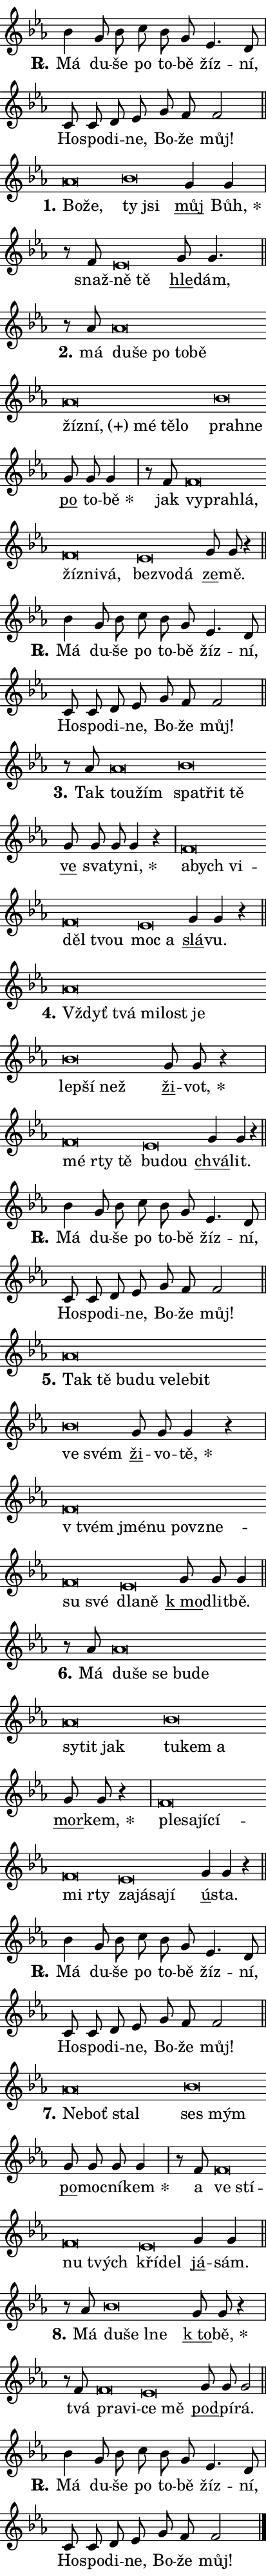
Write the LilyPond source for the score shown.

\version "2.22.1"
\header { tagline = "" }
\paper {
  indent = 0\cm
  top-margin = 0\cm
  right-margin = 0\cm
  bottom-margin = 0\cm
  left-margin = 0\cm
  paper-width = 7\cm
  page-breaking = #ly:one-page-breaking
  system-system-spacing.basic-distance = #11
  score-system-spacing.basic-distance = #11
  ragged-last = ##f
}


%% Author: Thomas Morley
%% https://lists.gnu.org/archive/html/lilypond-user/2020-05/msg00002.html
#(define (line-position grob)
"Returns position of @var[grob} in current system:
   @code{'start}, if at first time-step
   @code{'end}, if at last time-step
   @code{'middle} otherwise
"
  (let* ((col (ly:item-get-column grob))
         (ln (ly:grob-object col 'left-neighbor))
         (rn (ly:grob-object col 'right-neighbor))
         (col-to-check-left (if (ly:grob? ln) ln col))
         (col-to-check-right (if (ly:grob? rn) rn col))
         (break-dir-left
           (and
             (ly:grob-property col-to-check-left 'non-musical #f)
             (ly:item-break-dir col-to-check-left)))
         (break-dir-right
           (and
             (ly:grob-property col-to-check-right 'non-musical #f)
             (ly:item-break-dir col-to-check-right))))
        (cond ((eqv? 1 break-dir-left) 'start)
              ((eqv? -1 break-dir-right) 'end)
              (else 'middle))))

#(define (tranparent-at-line-position vctor)
  (lambda (grob)
  "Relying on @code{line-position} select the relevant enry from @var{vctor}.
Used to determine transparency,"
    (case (line-position grob)
      ((end) (not (vector-ref vctor 0)))
      ((middle) (not (vector-ref vctor 1)))
      ((start) (not (vector-ref vctor 2))))))

noteHeadBreakVisibility =
#(define-music-function (break-visibility)(vector?)
"Makes @code{NoteHead}s transparent relying on @var{break-visibility}"
#{
  \override NoteHead.transparent =
    #(tranparent-at-line-position break-visibility)
#})

#(define delete-ledgers-for-transparent-note-heads
  (lambda (grob)
    "Reads whether a @code{NoteHead} is transparent.
If so this @code{NoteHead} is removed from @code{'note-heads} from
@var{grob}, which is supposed to be @code{LedgerLineSpanner}.
As a result ledgers are not printed for this @code{NoteHead}"
    (let* ((nhds-array (ly:grob-object grob 'note-heads))
           (nhds-list
             (if (ly:grob-array? nhds-array)
                 (ly:grob-array->list nhds-array)
                 '()))
           ;; Relies on the transparent-property being done before
           ;; Staff.LedgerLineSpanner.after-line-breaking is executed.
           ;; This is fragile ...
           (to-keep
             (remove
               (lambda (nhd)
                 (ly:grob-property nhd 'transparent #f))
               nhds-list)))
      ;; TODO find a better method to iterate over grob-arrays, similiar
      ;; to filter/remove etc for lists
      ;; For now rebuilt from scratch
      (set! (ly:grob-object grob 'note-heads)  '())
      (for-each
        (lambda (nhd)
          (ly:pointer-group-interface::add-grob grob 'note-heads nhd))
        to-keep))))

hideNotes = {
  \noteHeadBreakVisibility #begin-of-line-visible
}
unHideNotes = {
  \noteHeadBreakVisibility #all-visible
}

% work-around for resetting accidentals
% https://lilypond.org/doc/v2.23/Documentation/notation/displaying-rhythms#unmetered-music
cadenzaMeasure = {
  \cadenzaOff
  \partial 1024 s1024
  \cadenzaOn
}

#(define-markup-command (accent layout props text) (markup?)
  "Underline accented syllable"
  (interpret-markup layout props
    #{\markup \override #'(offset . 4.3) \underline { #text }#}))

responsum = \markup \concat {
  "R" \hspace #-1.05 \path #0.1 #'((moveto 0 0.07) (lineto 0.9 0.8)) \hspace #0.05 "."
}

\layout {
    \context {
        \Staff
        \remove "Time_signature_engraver"
        \override LedgerLineSpanner.after-line-breaking = #delete-ledgers-for-transparent-note-heads
    }
    \context {
        \Voice {
            \override NoteHead.output-attributes = #'((class . "notehead"))
            \override Hairpin.height = #0.55
        }
    }
    \context {
        \Lyrics {
            \override StanzaNumber.output-attributes = #'((class . "stanzanumber"))
            \override LyricSpace.minimum-distance = #0.9
            \override LyricText.font-name = #"TeX Gyre Schola"
            \override LyricText.font-size = 1
            \override StanzaNumber.font-name = #"TeX Gyre Schola Bold"
            \override StanzaNumber.font-size = 1
        }
    }
}

% magnetic-lyrics.ily
%
%   written by
%     Jean Abou Samra <jean@abou-samra.fr>
%     Werner Lemberg <wl@gnu.org>
%
%   adapted by
%     Jiri Hon <jiri.hon@gmail.com>
%
% Version 2022-Apr-15

% https://www.mail-archive.com/lilypond-user@gnu.org/msg149350.html

#(define (Left_hyphen_pointer_engraver context)
   "Collect syllable-hyphen-syllable occurrences in lyrics and store
them in properties.  This engraver only looks to the left.  For
example, if the lyrics input is @code{foo -- bar}, it does the
following.

@itemize @bullet
@item
Set the @code{text} property of the @code{LyricHyphen} grob between
@q{foo} and @q{bar} to @code{foo}.

@item
Set the @code{left-hyphen} property of the @code{LyricText} grob with
text @q{foo} to the @code{LyricHyphen} grob between @q{foo} and
@q{bar}.
@end itemize

Use this auxiliary engraver in combination with the
@code{lyric-@/text::@/apply-@/magnetic-@/offset!} hook."
   (let ((hyphen #f)
         (text #f))
     (make-engraver
      (acknowledgers
       ((lyric-syllable-interface engraver grob source-engraver)
        (set! text grob)))
      (end-acknowledgers
       ((lyric-hyphen-interface engraver grob source-engraver)
        ;(when (not (grob::has-interface grob 'lyric-space-interface))
          (set! hyphen grob)));)
      ((stop-translation-timestep engraver)
       (when (and text hyphen)
         (ly:grob-set-object! text 'left-hyphen hyphen))
       (set! text #f)
       (set! hyphen #f)))))

#(define (lyric-text::apply-magnetic-offset! grob)
   "If the space between two syllables is less than the value in
property @code{LyricText@/.details@/.squash-threshold}, move the right
syllable to the left so that it gets concatenated with the left
syllable.

Use this function as a hook for
@code{LyricText@/.after-@/line-@/breaking} if the
@code{Left_@/hyphen_@/pointer_@/engraver} is active."
   (let ((hyphen (ly:grob-object grob 'left-hyphen #f)))
     (when hyphen
       (let ((left-text (ly:spanner-bound hyphen LEFT)))
         (when (grob::has-interface left-text 'lyric-syllable-interface)
           (let* ((common (ly:grob-common-refpoint grob left-text X))
                  (this-x-ext (ly:grob-extent grob common X))
                  (left-x-ext
                   (begin
                     ;; Trigger magnetism for left-text.
                     (ly:grob-property left-text 'after-line-breaking)
                     (ly:grob-extent left-text common X)))
                  ;; `delta` is the gap width between two syllables.
                  (delta (- (interval-start this-x-ext)
                            (interval-end left-x-ext)))
                  (details (ly:grob-property grob 'details))
                  (threshold (assoc-get 'squash-threshold details 0.2)))
             (when (< delta threshold)
               (let* (;; We have to manipulate the input text so that
                      ;; ligatures crossing syllable boundaries are not
                      ;; disabled.  For languages based on the Latin
                      ;; script this is essentially a beautification.
                      ;; However, for non-Western scripts it can be a
                      ;; necessity.
                      (lt (ly:grob-property left-text 'text))
                      (rt (ly:grob-property grob 'text))
                      (is-space (grob::has-interface hyphen 'lyric-space-interface))
                      (space (if is-space " " ""))
                      (space-markup (grob-interpret-markup grob " "))
                      (space-size (interval-length (ly:stencil-extent space-markup X)))
                      (extra-delta (if is-space space-size 0))
                      ;; Append new syllable.
                      (ltrt-space (if (and (string? lt) (string? rt))
                                (string-append lt space rt)
                                (make-concat-markup (list lt space rt))))
                      ;; Right-align `ltrt` to the right side.
                      (ltrt-space-markup (grob-interpret-markup
                               grob
                               (make-translate-markup
                                (cons (interval-length this-x-ext) 0)
                                (make-right-align-markup ltrt-space)))))
                 (begin
                   ;; Don't print `left-text`.
                   (ly:grob-set-property! left-text 'stencil #f)
                   ;; Set text and stencil (which holds all collected
                   ;; syllables so far) and shift it to the left.
                   (ly:grob-set-property! grob 'text ltrt-space)
                   (ly:grob-set-property! grob 'stencil ltrt-space-markup)
                   (ly:grob-translate-axis! grob (- (- delta extra-delta)) X))))))))))


#(define (lyric-hyphen::displace-bounds-first grob)
   ;; Make very sure this callback isn't triggered too early.
   (let ((left (ly:spanner-bound grob LEFT))
         (right (ly:spanner-bound grob RIGHT)))
     (ly:grob-property left 'after-line-breaking)
     (ly:grob-property right 'after-line-breaking)
     (ly:lyric-hyphen::print grob)))

squashThreshold = #0.4

\layout {
  \context {
    \Lyrics
    \consists #Left_hyphen_pointer_engraver
    \override LyricText.after-line-breaking =
      #lyric-text::apply-magnetic-offset!
    \override LyricHyphen.stencil = #lyric-hyphen::displace-bounds-first
    \override LyricText.details.squash-threshold = \squashThreshold
    \override LyricHyphen.minimum-distance = 0
    \override LyricHyphen.minimum-length = \squashThreshold
  }
}

squash = \override LyricText.details.squash-threshold = 9999
unSquash = \override LyricText.details.squash-threshold = \squashThreshold

left = \override LyricText.self-alignment-X = #LEFT
unLeft = \revert LyricText.self-alignment-X

starOffset = #(lambda (grob) 
                (let ((x_offset (ly:self-alignment-interface::aligned-on-x-parent grob)))
                  (if (= x_offset 0) 0 (+ x_offset 1.2))))

star = #(define-music-function (syllable)(string?)
"Append star separator at the end of a syllable"
#{
  \once \override LyricText.X-offset = #starOffset
  \lyricmode { \markup {
    #syllable
    \override #'((font-name . "TeX Gyre Schola Bold")) \hspace #0.2 \lower #0.65 \larger "*"
  } }
#})

starAccent = #(define-music-function (syllable)(string?)
"Append star separator at the end of a syllable and make accent"
#{
  \once \override LyricText.X-offset = #starOffset
  \lyricmode { \markup {
    \accent #syllable
    \override #'((font-name . "TeX Gyre Schola Bold")) \hspace #0.2 \lower #0.65 \larger "*"
  } }
#})

breath = #(define-music-function (syllable)(string?)
"Append breathing indicator at the end of a syllable"
#{
  \lyricmode { \markup { #syllable "+" } }
#})

optionalBreath = #(define-music-function (syllable)(string?)
"Append optional breathing indicator at the end of a syllable"
#{
  \lyricmode { \markup { #syllable "(+)" } }
#})


\score {
    <<
        \new Voice = "melody" { \cadenzaOn \key es \major \relative { bes'4 g8 bes c bes g \bar "" es4. d8 \cadenzaMeasure \bar "|" c c d es \bar "" g f f2 \cadenzaMeasure \bar "||" \break }
\relative { as'\breve*1/16 \hideNotes \breve*1/16 \bar "" \unHideNotes bes\breve*1/16 \hideNotes \breve*1/16 \bar "" \unHideNotes \bar "" g4 g4 \cadenzaMeasure \bar "|" r8 f es\breve*1/16 \hideNotes \breve*1/16 \bar "" \unHideNotes \bar "" g8 g4. \cadenzaMeasure \bar "||" \break }
\relative { r8 as'8 as\breve*1/16 \hideNotes \breve*1/16 \bar "" \breve*1/16 \bar "" \breve*1/16 \bar "" \breve*1/16 \bar "" \breve*1/16 \bar "" \breve*1/16 \bar "" \breve*1/16 \bar "" \breve*1/16 \breve*1/16 \bar "" \unHideNotes bes\breve*1/16 \hideNotes \breve*1/16 \bar "" \unHideNotes \bar "" g8 g g4 \cadenzaMeasure \bar "|" r8 f8 f\breve*1/16 \hideNotes \breve*1/16 \bar "" \breve*1/16 \bar "" \breve*1/16 \bar "" \breve*1/16 \breve*1/16 \bar "" \unHideNotes es\breve*1/16 \hideNotes \breve*1/16 \breve*1/16 \bar "" \unHideNotes \bar "" g8 g r4 \cadenzaMeasure \bar "||" \break }
\relative { bes'4 g8 bes c bes g \bar "" es4. d8 \cadenzaMeasure \bar "|" c c d es \bar "" g f f2 \cadenzaMeasure \bar "||" \break }
\relative { r8 as'8 as\breve*1/16 \hideNotes \breve*1/16 \bar "" \unHideNotes bes\breve*1/16 \hideNotes \breve*1/16 \breve*1/16 \bar "" \unHideNotes \bar "" g8 g g g4 r \cadenzaMeasure \bar "|" f\breve*1/16 \hideNotes \breve*1/16 \bar "" \breve*1/16 \bar "" \breve*1/16 \breve*1/16 \bar "" \unHideNotes es\breve*1/16 \hideNotes \breve*1/16 \bar "" \unHideNotes \bar "" g4 g r \cadenzaMeasure \bar "||" \break }
\relative { as'\breve*1/16 \hideNotes \breve*1/16 \bar "" \breve*1/16 \bar "" \breve*1/16 \breve*1/16 \bar "" \unHideNotes bes\breve*1/16 \hideNotes \breve*1/16 \breve*1/16 \bar "" \unHideNotes \bar "" g8 g r4 \cadenzaMeasure \bar "|" f\breve*1/16 \hideNotes \breve*1/16 \breve*1/16 \bar "" \unHideNotes es\breve*1/16 \hideNotes \breve*1/16 \bar "" \unHideNotes \bar "" g4 g r \cadenzaMeasure \bar "||" \break }
\relative { bes'4 g8 bes c bes g \bar "" es4. d8 \cadenzaMeasure \bar "|" c c d es \bar "" g f f2 \cadenzaMeasure \bar "||" \break }
\relative { as'\breve*1/16 \hideNotes \breve*1/16 \bar "" \breve*1/16 \bar "" \breve*1/16 \bar "" \breve*1/16 \bar "" \breve*1/16 \breve*1/16 \bar "" \unHideNotes bes\breve*1/16 \hideNotes \breve*1/16 \bar "" \unHideNotes \bar "" g8 g g4 r \cadenzaMeasure \bar "|" f\breve*1/16 \hideNotes \breve*1/16 \bar "" \breve*1/16 \bar "" \breve*1/16 \bar "" \breve*1/16 \bar "" \breve*1/16 \breve*1/16 \bar "" \unHideNotes es\breve*1/16 \hideNotes \breve*1/16 \bar "" \unHideNotes \bar "" g8 g g4 \cadenzaMeasure \bar "||" \break }
\relative { r8 as'8 as\breve*1/16 \hideNotes \breve*1/16 \bar "" \breve*1/16 \bar "" \breve*1/16 \bar "" \breve*1/16 \bar "" \breve*1/16 \bar "" \breve*1/16 \breve*1/16 \bar "" \unHideNotes bes\breve*1/16 \hideNotes \breve*1/16 \breve*1/16 \bar "" \unHideNotes \bar "" g8 g r4 \cadenzaMeasure \bar "|" f\breve*1/16 \hideNotes \breve*1/16 \bar "" \breve*1/16 \bar "" \breve*1/16 \bar "" \breve*1/16 \breve*1/16 \bar "" \unHideNotes es\breve*1/16 \hideNotes \breve*1/16 \bar "" \breve*1/16 \breve*1/16 \bar "" \unHideNotes \bar "" g4 g r \cadenzaMeasure \bar "||" \break }
\relative { bes'4 g8 bes c bes g \bar "" es4. d8 \cadenzaMeasure \bar "|" c c d es \bar "" g f f2 \cadenzaMeasure \bar "||" \break }
\relative { as'\breve*1/16 \hideNotes \breve*1/16 \breve*1/16 \bar "" \unHideNotes bes\breve*1/16 \hideNotes \breve*1/16 \bar "" \unHideNotes \bar "" g8 g g g4 \cadenzaMeasure \bar "|" r8 f8 f\breve*1/16 \hideNotes \breve*1/16 \bar "" \breve*1/16 \breve*1/16 \bar "" \unHideNotes es\breve*1/16 \hideNotes \breve*1/16 \bar "" \unHideNotes \bar "" g4 g4 \cadenzaMeasure \bar "||" \break }
\relative { r8 as'8 bes\breve*1/16 \hideNotes \breve*1/16 \breve*1/16 \bar "" \unHideNotes \bar "" g8 g r4 \cadenzaMeasure \bar "|" r8 f8 f\breve*1/16 \hideNotes \breve*1/16 \bar "" \unHideNotes es\breve*1/16 \hideNotes \breve*1/16 \bar "" \unHideNotes \bar "" g8 g g2 \cadenzaMeasure \bar "||" \break }
\relative { bes'4 g8 bes c bes g \bar "" es4. d8 \cadenzaMeasure \bar "|" c c d es \bar "" g f f2 \cadenzaMeasure \bar "||" \break } \bar "|." }
        \new Lyrics \lyricsto "melody" { \lyricmode { \set stanza = \responsum
Má du -- še po to -- bě žíz -- ní, Ho -- spo -- di -- ne, Bo -- že můj!
\set stanza = "1."
\left Bo -- \squash že, \left \unLeft \unSquash ty \squash jsi \unLeft \unSquash \markup \accent můj \star Bůh, snaž -- \left ně \squash tě \unLeft \unSquash \markup \accent hle -- dám,
\set stanza = "2."
má \left du -- \squash še po to -- bě žíz -- \optionalBreath ní, mé tě -- lo \left \unLeft \unSquash pra -- \squash hne \unLeft \unSquash \markup \accent po to -- \star bě jak \left vy -- \squash pra -- hlá, žíz -- ni -- vá, \left \unLeft \unSquash bez -- \squash vo -- dá \unLeft \unSquash \markup \accent ze -- mě.
\set stanza = \responsum
Má du -- še po to -- bě žíz -- ní, Ho -- spo -- di -- ne, Bo -- že můj!
\set stanza = "3."
Tak \left tou -- \squash žím \left \unLeft \unSquash spa -- \squash třit tě \unLeft \unSquash \markup \accent ve sva -- ty -- \star ni, \left a -- \squash bych vi -- děl tvou \left \unLeft \unSquash moc \squash a \unLeft \unSquash \markup \accent slá -- vu.
\set stanza = "4."
\left Vždyť \squash tvá mi -- lost je \left \unLeft \unSquash lep -- \squash ší než \unLeft \unSquash \markup \accent ži -- \star vot, \left mé \squash rty tě \left \unLeft \unSquash bu -- \squash dou \unLeft \unSquash \markup \accent chvá -- lit.
\set stanza = \responsum
Má du -- še po to -- bě žíz -- ní, Ho -- spo -- di -- ne, Bo -- že můj!
\set stanza = "5."
\left Tak \squash tě bu -- du ve -- le -- bit \left \unLeft \unSquash ve \squash svém \unLeft \unSquash \markup \accent ži -- vo -- \star tě, \left "v tvém" \squash jmé -- nu po -- vzne -- su své \left \unLeft \unSquash dla -- \squash ně \unLeft \unSquash \markup \accent "k mo" -- dlit -- bě.
\set stanza = "6."
Má \left du -- \squash še se bu -- de sy -- tit jak \left \unLeft \unSquash tu -- \squash kem a \unLeft \unSquash \markup \accent mor -- \star kem, \left ple -- \squash sa -- jí -- cí -- mi rty \left \unLeft \unSquash za -- \squash já -- sa -- jí \unLeft \unSquash \markup \accent ú -- sta.
\set stanza = \responsum
Má du -- še po to -- bě žíz -- ní, Ho -- spo -- di -- ne, Bo -- že můj!
\set stanza = "7."
\left Ne -- \squash boť stal \left \unLeft \unSquash ses \squash mým \unLeft \unSquash \markup \accent po -- moc -- ní -- \star kem a \left ve \squash stí -- nu tvých \left \unLeft \unSquash kří -- \squash del \unLeft \unSquash \markup \accent já -- sám.
\set stanza = "8."
Má \left du -- \squash še lne \unLeft \unSquash \markup \accent "k to" -- \star bě, tvá \left pra -- \squash vi -- \left \unLeft \unSquash ce \squash mě \unLeft \unSquash \markup \accent pod -- pí -- rá.
\set stanza = \responsum
Má du -- še po to -- bě žíz -- ní, Ho -- spo -- di -- ne, Bo -- že můj! } }
    >>
    \layout {}
}
